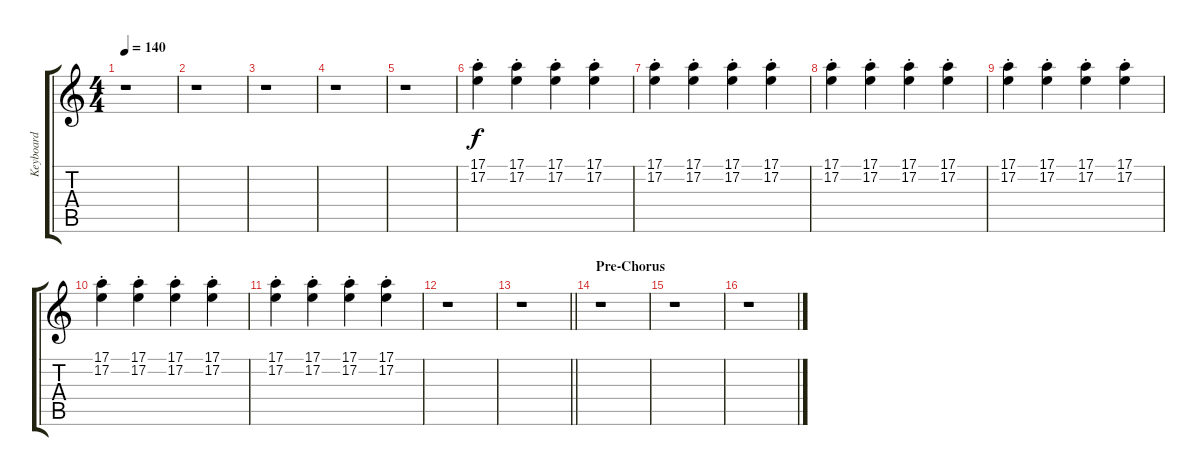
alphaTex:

\track ("Keyboard" "Keyboard") {instrument acousticgrandpiano}
\staff {score tabs}
\tuning (E4 B3 G3 D3 A2 E2) {hide}
\ts (4 4)
\tempo 140
\clef g2
\ks c
r.1{dy f} |
r.1 |
r.1 |
r.1 |
r.1 |
(17.1{st} 17.2{st}).4 (17.1{st} 17.2{st}).4 (17.1{st} 17.2{st}).4 (17.1{st} 17.2{st}).4 |
(17.1{st} 17.2{st}).4 (17.1{st} 17.2{st}).4 (17.1{st} 17.2{st}).4 (17.1{st} 17.2{st}).4 |
(17.1{st} 17.2{st}).4 (17.1{st} 17.2{st}).4 (17.1{st} 17.2{st}).4 (17.1{st} 17.2{st}).4 |
(17.1{st} 17.2{st}).4 (17.1{st} 17.2{st}).4 (17.1{st} 17.2{st}).4 (17.1{st} 17.2{st}).4 |
(17.1{st} 17.2{st}).4 (17.1{st} 17.2{st}).4 (17.1{st} 17.2{st}).4 (17.1{st} 17.2{st}).4 |
(17.1{st} 17.2{st}).4 (17.1{st} 17.2{st}).4 (17.1{st} 17.2{st}).4 (17.1{st} 17.2{st}).4 |
r.1 |
\barLineRight lightlight
r.1 |
\section ("" "Pre-Chorus")
r.1 |
r.1 |
r.1
